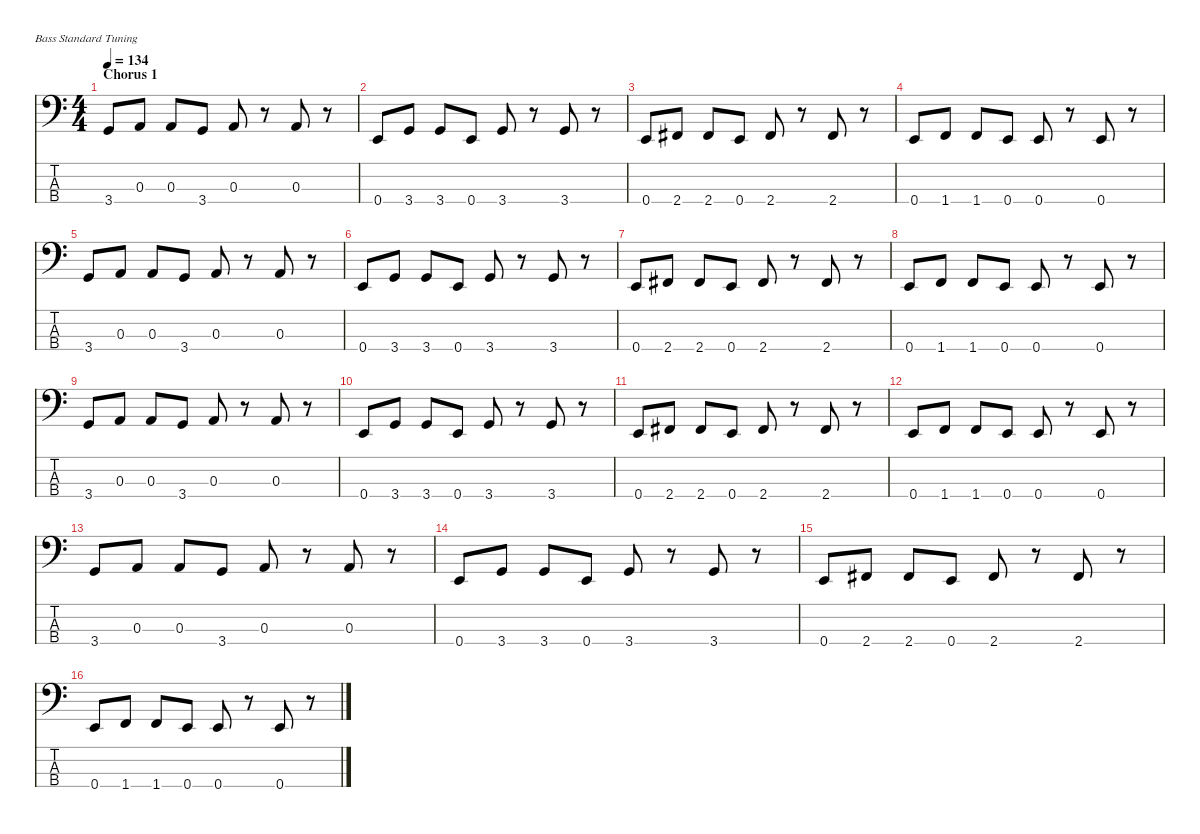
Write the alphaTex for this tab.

\defaultSystemsLayout 4
\hideDynamics
\bracketExtendMode nobrackets
\singleTrackTrackNamePolicy hidden
\multiTrackTrackNamePolicy hidden
\firstSystemTrackNameMode fullname
\firstSystemTrackNameOrientation horizontal
\otherSystemsTrackNameOrientation horizontal
\track ("John Paul Jones" "el.bs.") {instrument electricbassfinger}
\staff {score tabs}
\tuning (G2 D2 A1 E1)
\ts (4 4)
\section ("" "Chorus 1")
\tempo 134
\clef f4
\ks aminor
3.4.8{dy f beam Up} 0.3.8{beam Up} 0.3.8{beam Up} 3.4.8{beam Up} 0.3.8{beam Up} r.8{beam Up} 0.3.8{beam Up} r.8{beam Up} |
0.4.8{beam Up} 3.4.8{beam Up} 3.4.8{beam Up} 0.4.8{beam Up} 3.4.8{beam Up} r.8{beam Up} 3.4.8{beam Up} r.8{beam Up} |
0.4.8{beam Up} 2.4{acc #}.8{beam Up} 2.4{acc #}.8{beam Up} 0.4.8{beam Up} 2.4{acc #}.8{beam Up} r.8{beam Up} 2.4{acc #}.8{beam Up} r.8{beam Up} |
0.4.8{beam Up} 1.4.8{beam Up} 1.4.8{beam Up} 0.4.8{beam Up} 0.4.8{beam Up} r.8{beam Up} 0.4.8{beam Up} r.8{beam Up} |
3.4.8{beam Up} 0.3.8{beam Up} 0.3.8{beam Up} 3.4.8{beam Up} 0.3.8{beam Up} r.8{beam Up} 0.3.8{beam Up} r.8{beam Up} |
0.4.8{beam Up} 3.4.8{beam Up} 3.4.8{beam Up} 0.4.8{beam Up} 3.4.8{beam Up} r.8{beam Up} 3.4.8{beam Up} r.8{beam Up} |
0.4.8{beam Up} 2.4{acc #}.8{beam Up} 2.4{acc #}.8{beam Up} 0.4.8{beam Up} 2.4{acc #}.8{beam Up} r.8{beam Up} 2.4{acc #}.8{beam Up} r.8{beam Up} |
0.4.8{beam Up} 1.4.8{beam Up} 1.4.8{beam Up} 0.4.8{beam Up} 0.4.8{beam Up} r.8{beam Up} 0.4.8{beam Up} r.8{beam Up} |
3.4.8{beam Up} 0.3.8{beam Up} 0.3.8{beam Up} 3.4.8{beam Up} 0.3.8{beam Up} r.8{beam Up} 0.3.8{beam Up} r.8{beam Up} |
0.4.8{beam Up} 3.4.8{beam Up} 3.4.8{beam Up} 0.4.8{beam Up} 3.4.8{beam Up} r.8{beam Up} 3.4.8{beam Up} r.8{beam Up} |
0.4.8{beam Up} 2.4{acc #}.8{beam Up} 2.4{acc #}.8{beam Up} 0.4.8{beam Up} 2.4{acc #}.8{beam Up} r.8{beam Up} 2.4{acc #}.8{beam Up} r.8{beam Up} |
0.4.8{beam Up} 1.4.8{beam Up} 1.4.8{beam Up} 0.4.8{beam Up} 0.4.8{beam Up} r.8{beam Up} 0.4.8{beam Up} r.8{beam Up} |
3.4.8{beam Up} 0.3.8{beam Up} 0.3.8{beam Up} 3.4.8{beam Up} 0.3.8{beam Up} r.8{beam Up} 0.3.8{beam Up} r.8{beam Up} |
0.4.8{beam Up} 3.4.8{beam Up} 3.4.8{beam Up} 0.4.8{beam Up} 3.4.8{beam Up} r.8{beam Up} 3.4.8{beam Up} r.8{beam Up} |
0.4.8{beam Up} 2.4{acc #}.8{beam Up} 2.4{acc #}.8{beam Up} 0.4.8{beam Up} 2.4{acc #}.8{beam Up} r.8{beam Up} 2.4{acc #}.8{beam Up} r.8{beam Up} |
0.4.8{beam Up} 1.4.8{beam Up} 1.4.8{beam Up} 0.4.8{beam Up} 0.4.8{beam Up} r.8{beam Up} 0.4.8{beam Up} r.8{beam Up}
